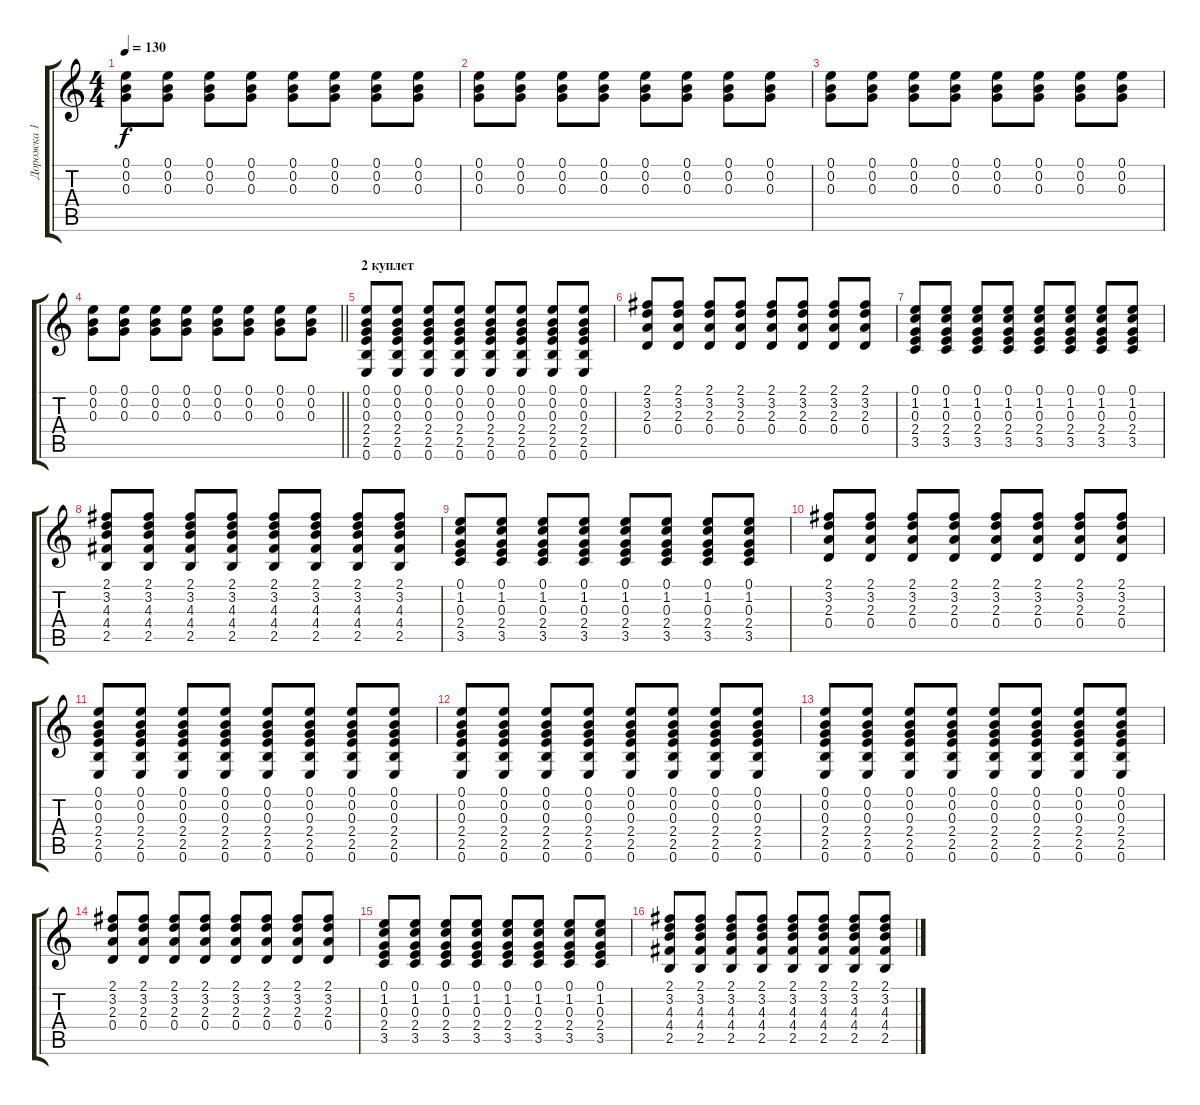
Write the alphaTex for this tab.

\track ("Дорожка 1" "Дорожка 1") {instrument acousticguitarsteel}
\staff {score tabs}
\tuning (E4 B3 G3 D3 A2 E2) {hide}
\ts (4 4)
\tempo 130
\clef g2
\ks c
(0.1 0.2 0.3).8{dy f} (0.1 0.2 0.3).8 (0.1 0.2 0.3).8 (0.1 0.2 0.3).8 (0.1 0.2 0.3).8 (0.1 0.2 0.3).8 (0.1 0.2 0.3).8 (0.1 0.2 0.3).8 |
(0.1 0.2 0.3).8 (0.1 0.2 0.3).8 (0.1 0.2 0.3).8 (0.1 0.2 0.3).8 (0.1 0.2 0.3).8 (0.1 0.2 0.3).8 (0.1 0.2 0.3).8 (0.1 0.2 0.3).8 |
(0.1 0.2 0.3).8 (0.1 0.2 0.3).8 (0.1 0.2 0.3).8 (0.1 0.2 0.3).8 (0.1 0.2 0.3).8 (0.1 0.2 0.3).8 (0.1 0.2 0.3).8 (0.1 0.2 0.3).8 |
\barLineRight lightlight
(0.1 0.2 0.3).8 (0.1 0.2 0.3).8 (0.1 0.2 0.3).8 (0.1 0.2 0.3).8 (0.1 0.2 0.3).8 (0.1 0.2 0.3).8 (0.1 0.2 0.3).8 (0.1 0.2 0.3).8 |
\section ("" "2 куплет")
(0.1 0.2 0.3 2.4 2.5 0.6).8 (0.1 0.2 0.3 2.4 2.5 0.6).8 (0.1 0.2 0.3 2.4 2.5 0.6).8 (0.1 0.2 0.3 2.4 2.5 0.6).8 (0.1 0.2 0.3 2.4 2.5 0.6).8 (0.1 0.2 0.3 2.4 2.5 0.6).8 (0.1 0.2 0.3 2.4 2.5 0.6).8 (0.1 0.2 0.3 2.4 2.5 0.6).8 |
(2.1 3.2 2.3 0.4).8 (2.1 3.2 2.3 0.4).8 (2.1 3.2 2.3 0.4).8 (2.1 3.2 2.3 0.4).8 (2.1 3.2 2.3 0.4).8 (2.1 3.2 2.3 0.4).8 (2.1 3.2 2.3 0.4).8 (2.1 3.2 2.3 0.4).8 |
(0.1 1.2 0.3 2.4 3.5).8 (0.1 1.2 0.3 2.4 3.5).8 (0.1 1.2 0.3 2.4 3.5).8 (0.1 1.2 0.3 2.4 3.5).8 (0.1 1.2 0.3 2.4 3.5).8 (0.1 1.2 0.3 2.4 3.5).8 (0.1 1.2 0.3 2.4 3.5).8 (0.1 1.2 0.3 2.4 3.5).8 |
(2.1 3.2 4.3 4.4 2.5).8 (2.1 3.2 4.3 4.4 2.5).8 (2.1 3.2 4.3 4.4 2.5).8 (2.1 3.2 4.3 4.4 2.5).8 (2.1 3.2 4.3 4.4 2.5).8 (2.1 3.2 4.3 4.4 2.5).8 (2.1 3.2 4.3 4.4 2.5).8 (2.1 3.2 4.3 4.4 2.5).8 |
(0.1 1.2 0.3 2.4 3.5).8 (0.1 1.2 0.3 2.4 3.5).8 (0.1 1.2 0.3 2.4 3.5).8 (0.1 1.2 0.3 2.4 3.5).8 (0.1 1.2 0.3 2.4 3.5).8 (0.1 1.2 0.3 2.4 3.5).8 (0.1 1.2 0.3 2.4 3.5).8 (0.1 1.2 0.3 2.4 3.5).8 |
(2.1 3.2 2.3 0.4).8 (2.1 3.2 2.3 0.4).8 (2.1 3.2 2.3 0.4).8 (2.1 3.2 2.3 0.4).8 (2.1 3.2 2.3 0.4).8 (2.1 3.2 2.3 0.4).8 (2.1 3.2 2.3 0.4).8 (2.1 3.2 2.3 0.4).8 |
(0.1 0.2 0.3 2.4 2.5 0.6).8 (0.1 0.2 0.3 2.4 2.5 0.6).8 (0.1 0.2 0.3 2.4 2.5 0.6).8 (0.1 0.2 0.3 2.4 2.5 0.6).8 (0.1 0.2 0.3 2.4 2.5 0.6).8 (0.1 0.2 0.3 2.4 2.5 0.6).8 (0.1 0.2 0.3 2.4 2.5 0.6).8 (0.1 0.2 0.3 2.4 2.5 0.6).8 |
(0.1 0.2 0.3 2.4 2.5 0.6).8 (0.1 0.2 0.3 2.4 2.5 0.6).8 (0.1 0.2 0.3 2.4 2.5 0.6).8 (0.1 0.2 0.3 2.4 2.5 0.6).8 (0.1 0.2 0.3 2.4 2.5 0.6).8 (0.1 0.2 0.3 2.4 2.5 0.6).8 (0.1 0.2 0.3 2.4 2.5 0.6).8 (0.1 0.2 0.3 2.4 2.5 0.6).8 |
(0.1 0.2 0.3 2.4 2.5 0.6).8 (0.1 0.2 0.3 2.4 2.5 0.6).8 (0.1 0.2 0.3 2.4 2.5 0.6).8 (0.1 0.2 0.3 2.4 2.5 0.6).8 (0.1 0.2 0.3 2.4 2.5 0.6).8 (0.1 0.2 0.3 2.4 2.5 0.6).8 (0.1 0.2 0.3 2.4 2.5 0.6).8 (0.1 0.2 0.3 2.4 2.5 0.6).8 |
(2.1 3.2 2.3 0.4).8 (2.1 3.2 2.3 0.4).8 (2.1 3.2 2.3 0.4).8 (2.1 3.2 2.3 0.4).8 (2.1 3.2 2.3 0.4).8 (2.1 3.2 2.3 0.4).8 (2.1 3.2 2.3 0.4).8 (2.1 3.2 2.3 0.4).8 |
(0.1 1.2 0.3 2.4 3.5).8 (0.1 1.2 0.3 2.4 3.5).8 (0.1 1.2 0.3 2.4 3.5).8 (0.1 1.2 0.3 2.4 3.5).8 (0.1 1.2 0.3 2.4 3.5).8 (0.1 1.2 0.3 2.4 3.5).8 (0.1 1.2 0.3 2.4 3.5).8 (0.1 1.2 0.3 2.4 3.5).8 |
(2.1 3.2 4.3 4.4 2.5).8 (2.1 3.2 4.3 4.4 2.5).8 (2.1 3.2 4.3 4.4 2.5).8 (2.1 3.2 4.3 4.4 2.5).8 (2.1 3.2 4.3 4.4 2.5).8 (2.1 3.2 4.3 4.4 2.5).8 (2.1 3.2 4.3 4.4 2.5).8 (2.1 3.2 4.3 4.4 2.5).8
